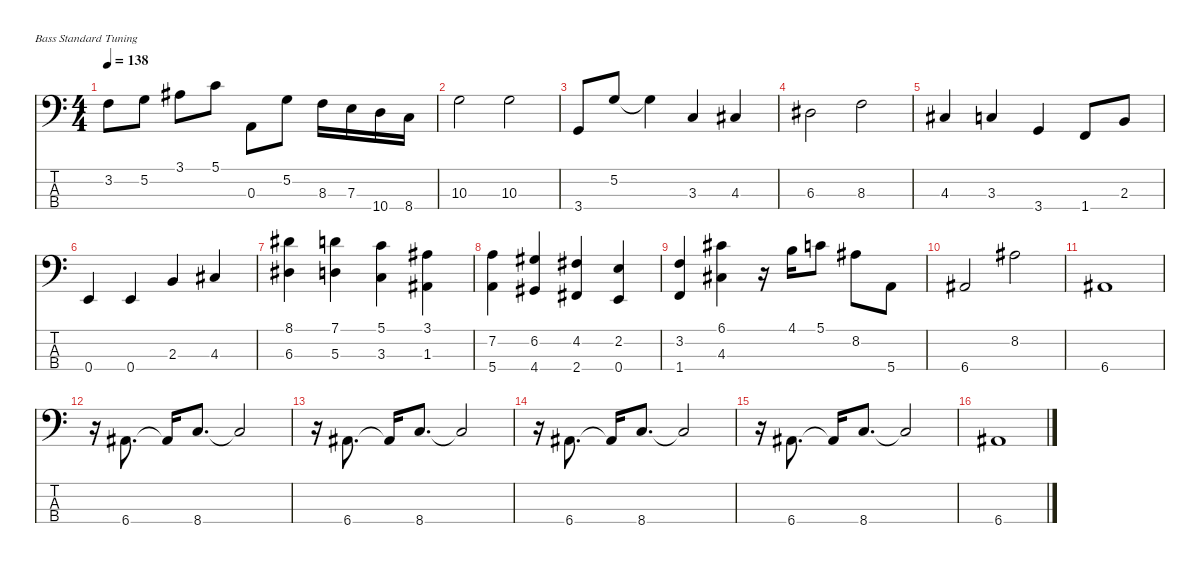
\defaultSystemsLayout 4
\hideDynamics
\bracketExtendMode nobrackets
\singleTrackTrackNamePolicy hidden
\multiTrackTrackNamePolicy hidden
\firstSystemTrackNameMode fullname
\firstSystemTrackNameOrientation horizontal
\otherSystemsTrackNameOrientation horizontal
\track ("Bass" "el.bs.") {instrument electricbassfinger}
\staff {score tabs}
\tuning (G2 D2 A1 E1)
\ts (4 4)
\tempo 138
\clef f4
\ks c
3.2.8{dy fff beam Down} 5.2.8{beam Down} 3.1{acc #}.8{beam Down} 5.1.8{beam Down} 0.3.8{beam Down} 5.2.8{beam Down} 8.3.16{beam Down} 7.3.16{beam Down} 10.4.16{beam Down} 8.4.16{beam Down} |
10.3.2{beam Down} 10.3.2{beam Down} |
3.4.8{beam Up} 5.2.8{beam Up} 5.2{t}.4{dy f beam Down} 3.3.4{dy fff beam Up} 4.3{acc #}.4{beam Up} |
6.3{acc #}.2{beam Down} 8.3.2{beam Down} |
4.3{acc #}.4{beam Up} 3.3.4{beam Up} 3.4.4{beam Up} 1.4.8{beam Up} 2.3.8{beam Up} |
0.4.4{beam Up} 0.4.4{beam Up} 2.3.4{beam Up} 4.3{acc #}.4{beam Up} |
(8.1{acc #} 6.3{acc #}).4{beam Down} (7.1 5.3).4{beam Down} (5.1 3.3).4{beam Down} (3.1{acc #} 1.3{acc #}).4{beam Down} |
(7.2 5.4).4{beam Down} (6.2{acc #} 4.4{acc #}).4{beam Up} (4.2{acc #} 2.4{acc #}).4{beam Up} (2.2 0.4).4{beam Up} |
(3.2 1.4).4{beam Up} (6.1{acc #} 4.3{acc #}).4{beam Down} r.16{beam Down} 4.1.16{beam Down} 5.1.8{beam Down} 8.2{acc #}.8{beam Down} 5.4.8{beam Down} |
6.4{acc #}.2{beam Up} 8.2{acc #}.2{beam Down} |
6.4{acc #}.1{beam Up} |
r.16{beam Down} 6.4{acc #}.8{d beam Up} 6.4{t acc #}.16{dy f beam Up} 8.4.8{d dy fff beam Up} 8.4{t}.2{dy f beam Up} |
r.16{beam Down} 6.4{acc #}.8{d dy fff beam Up} 6.4{t acc #}.16{dy f beam Up} 8.4.8{d dy fff beam Up} 8.4{t}.2{dy f beam Up} |
r.16{beam Down} 6.4{acc #}.8{d dy fff beam Up} 6.4{t acc #}.16{dy f beam Up} 8.4.8{d dy fff beam Up} 8.4{t}.2{dy f beam Up} |
r.16{beam Down} 6.4{acc #}.8{d dy fff beam Up} 6.4{t acc #}.16{dy f beam Up} 8.4.8{d dy fff beam Up} 8.4{t}.2{dy f beam Up} |
6.4{acc #}.1{dy fff beam Up}
